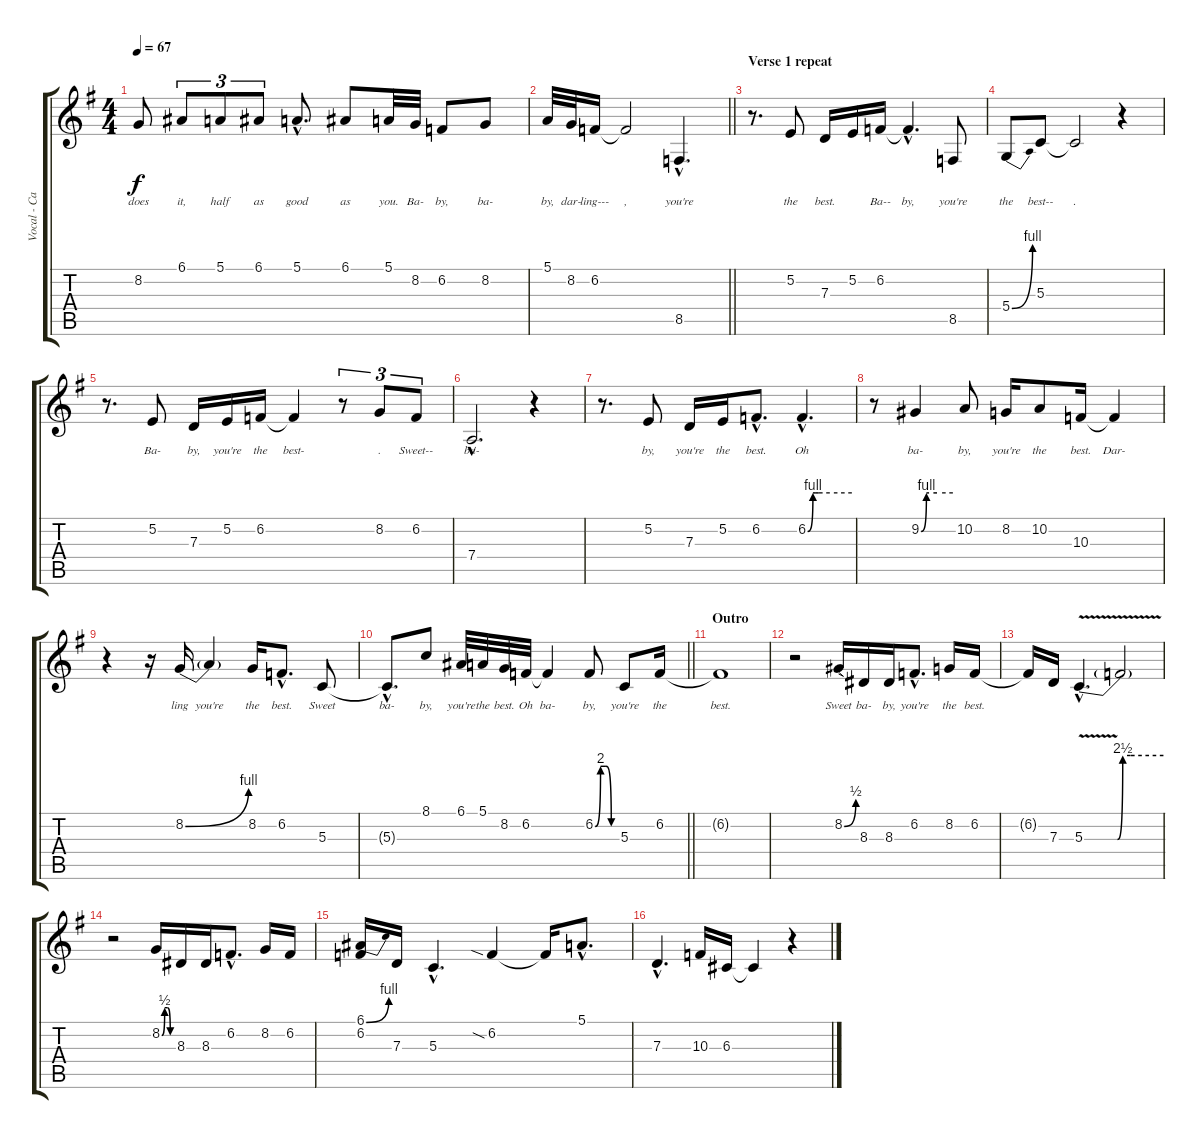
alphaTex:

\track ("Vocal - Carly Simon" "Vocal - Ca") {instrument flute}
\staff {score tabs}
\tuning (E4 B3 G3 D3 A2 E2) {hide}
\ts (4 4)
\tempo 67
\clef g2
\ks g
8.2{t}.8{lyrics (0 "does") lyrics (1 "") lyrics (2 "") lyrics (3 "") lyrics (4 "") dy f} 6.1.8{tu (3 2) lyrics (0 "it,") lyrics (1 "") lyrics (2 "") lyrics (3 "") lyrics (4 "")} 5.1.8{tu (3 2) lyrics (0 "half") lyrics (1 "") lyrics (2 "") lyrics (3 "") lyrics (4 "")} 6.1.8{tu (3 2) lyrics (0 "as") lyrics (1 "") lyrics (2 "") lyrics (3 "") lyrics (4 "")} 5.1{hac}.8{d lyrics (0 "good") lyrics (1 "") lyrics (2 "") lyrics (3 "") lyrics (4 "")} 6.1.8{lyrics (0 "as") lyrics (1 "") lyrics (2 "") lyrics (3 "") lyrics (4 "")} 5.1.32{lyrics (0 "you.") lyrics (1 "") lyrics (2 "") lyrics (3 "") lyrics (4 "")} 8.2.32{lyrics (0 "Ba-") lyrics (1 "") lyrics (2 "") lyrics (3 "") lyrics (4 "")} 6.2.8{lyrics (0 "by,") lyrics (1 "") lyrics (2 "") lyrics (3 "") lyrics (4 "")} 8.2.8{lyrics (0 "ba-") lyrics (1 "") lyrics (2 "") lyrics (3 "") lyrics (4 "")} |
\barLineRight lightlight
5.1.32{lyrics (0 "by,") lyrics (1 "") lyrics (2 "") lyrics (3 "") lyrics (4 "")} 8.2.32{lyrics (0 "dar-") lyrics (1 "") lyrics (2 "") lyrics (3 "") lyrics (4 "")} 6.2.16{lyrics (0 "ling---") lyrics (1 "") lyrics (2 "") lyrics (3 "") lyrics (4 "")} 6.2{t}.2{lyrics (0 ",") lyrics (1 "") lyrics (2 "") lyrics (3 "") lyrics (4 "")} 8.5{hac}.4{d lyrics (0 "you're") lyrics (1 "") lyrics (2 "") lyrics (3 "") lyrics (4 "")} |
\section ("" "Verse 1 repeat")
r.8{d} 5.2.8{lyrics (0 "the") lyrics (1 "") lyrics (2 "") lyrics (3 "") lyrics (4 "")} 7.3.16{lyrics (0 "best.") lyrics (1 "") lyrics (2 "") lyrics (3 "") lyrics (4 "")} 5.2.16{lyrics (0 "") lyrics (1 "") lyrics (2 "") lyrics (3 "") lyrics (4 "")} 6.2.16{lyrics (0 "Ba--") lyrics (1 "") lyrics (2 "") lyrics (3 "") lyrics (4 "")} 6.2{hac t}.4{d lyrics (0 "by,") lyrics (1 "") lyrics (2 "") lyrics (3 "") lyrics (4 "")} 8.5.8{lyrics (0 "you're") lyrics (1 "") lyrics (2 "") lyrics (3 "") lyrics (4 "")} |
5.4{be (bend 0 0 60 4)}.8{lyrics (0 "the") lyrics (1 "") lyrics (2 "") lyrics (3 "") lyrics (4 "")} 5.3.8{lyrics (0 "best--") lyrics (1 "") lyrics (2 "") lyrics (3 "") lyrics (4 "")} 5.3{t}.2{lyrics (0 ".") lyrics (1 "") lyrics (2 "") lyrics (3 "") lyrics (4 "")} r.4 |
r.8{d} 5.2.8{lyrics (0 "Ba-") lyrics (1 "") lyrics (2 "") lyrics (3 "") lyrics (4 "")} 7.3.16{lyrics (0 "by,") lyrics (1 "") lyrics (2 "") lyrics (3 "") lyrics (4 "")} 5.2.16{lyrics (0 "you're") lyrics (1 "") lyrics (2 "") lyrics (3 "") lyrics (4 "")} 6.2.16{lyrics (0 "the") lyrics (1 "") lyrics (2 "") lyrics (3 "") lyrics (4 "")} 6.2{t}.4{lyrics (0 "best-") lyrics (1 "") lyrics (2 "") lyrics (3 "") lyrics (4 "")} r.8{tu (3 2)} 8.2.8{tu (3 2) lyrics (0 ".") lyrics (1 "") lyrics (2 "") lyrics (3 "") lyrics (4 "")} 6.2.8{tu (3 2) lyrics (0 "Sweet--") lyrics (1 "") lyrics (2 "") lyrics (3 "") lyrics (4 "")} |
7.4{hac}.2{d lyrics (0 "ba-") lyrics (1 "") lyrics (2 "") lyrics (3 "") lyrics (4 "")} r.4 |
r.8{d} 5.2.8{lyrics (0 "by,") lyrics (1 "") lyrics (2 "") lyrics (3 "") lyrics (4 "")} 7.3.16{lyrics (0 "you're") lyrics (1 "") lyrics (2 "") lyrics (3 "") lyrics (4 "")} 5.2.16{lyrics (0 "the") lyrics (1 "") lyrics (2 "") lyrics (3 "") lyrics (4 "")} 6.2{hac}.8{d lyrics (0 "best.") lyrics (1 "") lyrics (2 "") lyrics (3 "") lyrics (4 "")} 6.2{be (custom 0 0 7 4 10 4 15 4 30 4 60 4) hac}.4{d lyrics (0 "Oh") lyrics (1 "") lyrics (2 "") lyrics (3 "") lyrics (4 "")} |
r.8 9.2{be (custom 0 0 10 4 15 4 30 4 60 4)}.4{lyrics (0 "ba-") lyrics (1 "") lyrics (2 "") lyrics (3 "") lyrics (4 "")} 10.2.8{lyrics (0 "by,") lyrics (1 "") lyrics (2 "") lyrics (3 "") lyrics (4 "")} 8.2.16{lyrics (0 "you're") lyrics (1 "") lyrics (2 "") lyrics (3 "") lyrics (4 "")} 10.2.8{lyrics (0 "the") lyrics (1 "") lyrics (2 "") lyrics (3 "") lyrics (4 "")} 10.3.16{lyrics (0 "best.") lyrics (1 "") lyrics (2 "") lyrics (3 "") lyrics (4 "")} 10.3{t}.4{lyrics (0 "Dar-") lyrics (1 "") lyrics (2 "") lyrics (3 "") lyrics (4 "")} |
r.4 r.16 8.2{be (bend 0 0 60 4)}.16{lyrics (0 "ling") lyrics (1 "") lyrics (2 "") lyrics (3 "") lyrics (4 "")} 8.2{t}.4{lyrics (0 "you're") lyrics (1 "") lyrics (2 "") lyrics (3 "") lyrics (4 "")} 8.2.16{lyrics (0 "the") lyrics (1 "") lyrics (2 "") lyrics (3 "") lyrics (4 "")} 6.2{hac}.8{d lyrics (0 "best.") lyrics (1 "") lyrics (2 "") lyrics (3 "") lyrics (4 "")} 5.3.8{lyrics (0 "Sweet") lyrics (1 "") lyrics (2 "") lyrics (3 "") lyrics (4 "")} |
\barLineRight lightlight
5.3{hac t}.8{d lyrics (0 "ba-") lyrics (1 "") lyrics (2 "") lyrics (3 "") lyrics (4 "")} 8.1.8{lyrics (0 "by,") lyrics (1 "") lyrics (2 "") lyrics (3 "") lyrics (4 "")} 6.1.32{lyrics (0 "you're") lyrics (1 "") lyrics (2 "") lyrics (3 "") lyrics (4 "")} 5.1.32{lyrics (0 "the") lyrics (1 "") lyrics (2 "") lyrics (3 "") lyrics (4 "")} 8.2.32{lyrics (0 "best.") lyrics (1 "") lyrics (2 "") lyrics (3 "") lyrics (4 "")} 6.2.32{lyrics (0 "Oh") lyrics (1 "") lyrics (2 "") lyrics (3 "") lyrics (4 "")} 6.2{t}.4{lyrics (0 "ba-") lyrics (1 "") lyrics (2 "") lyrics (3 "") lyrics (4 "")} 6.2{be (custom 0 0 15 8 30 8 45 0 60 0)}.8{lyrics (0 "by,") lyrics (1 "") lyrics (2 "") lyrics (3 "") lyrics (4 "")} 5.3.8{lyrics (0 "you're") lyrics (1 "") lyrics (2 "") lyrics (3 "") lyrics (4 "")} 6.2.16{lyrics (0 "the") lyrics (1 "") lyrics (2 "") lyrics (3 "") lyrics (4 "")} |
\section ("" "Outro")
6.2{t}.1{lyrics (0 "best.") lyrics (1 "") lyrics (2 "") lyrics (3 "") lyrics (4 "")} |
r.2 8.2{be (bend 0 0 60 2)}.16{lyrics (0 "Sweet") lyrics (1 "") lyrics (2 "") lyrics (3 "") lyrics (4 "")} 8.3.16{lyrics (0 "ba-") lyrics (1 "") lyrics (2 "") lyrics (3 "") lyrics (4 "")} 8.3.16{lyrics (0 "by,") lyrics (1 "") lyrics (2 "") lyrics (3 "") lyrics (4 "")} 6.2{hac}.8{d lyrics (0 "you're") lyrics (1 "") lyrics (2 "") lyrics (3 "") lyrics (4 "")} 8.2.16{lyrics (0 "the") lyrics (1 "") lyrics (2 "") lyrics (3 "") lyrics (4 "")} 6.2.16{lyrics (0 "best.") lyrics (1 "") lyrics (2 "") lyrics (3 "") lyrics (4 "")} |
6.2{t}.16 7.3.16 5.3{be (custom 0 0 25 0 29 10 35 10 60 10) v hac}.4{d} 5.3{t}.2 |
r.2 8.2{be (custom 0 0 15 2 30 2 45 0 60 0)}.16 8.3.16 8.3.16 6.2{hac}.8{d} 8.2.16 6.2.16 |
(6.1{be (bend 0 0 60 4)} 6.2).16 7.3.16 5.3{hac}.4{d} 6.2{sia}.4 6.2{t}.16 5.1{hac}.8{d} |
7.3{hac}.4{d} 10.3.16 6.3.16 6.3{t}.4 r.4
